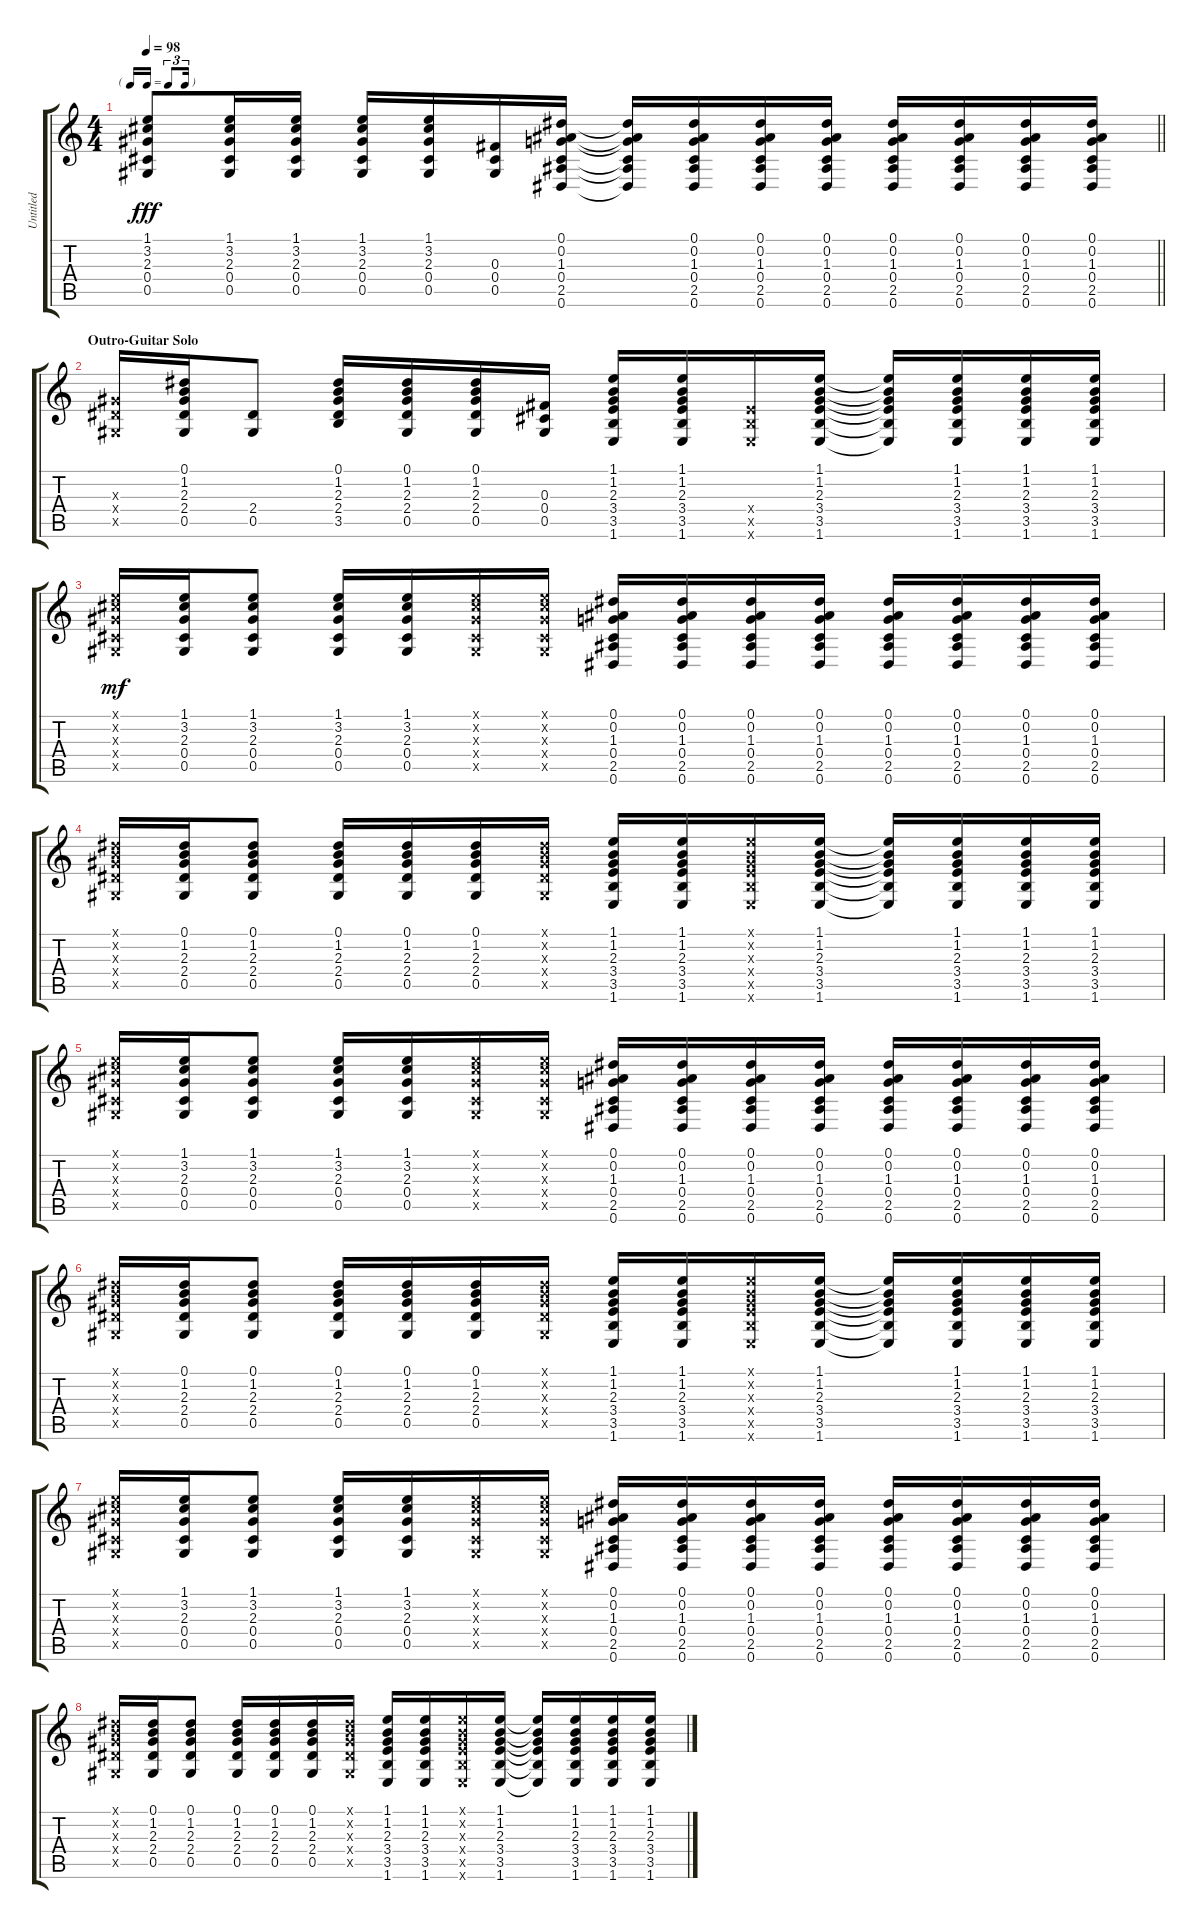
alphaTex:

\track ("Untitled" "Untitled") {instrument acousticguitarsteel}
\staff {score tabs}
\tuning (Eb4 Bb3 Gb3 Db3 Ab2 Eb2) {hide}
\ts (4 4)
\tf triplet16th
\tempo 98
\clef g2
\barLineRight lightlight
\ks c
(1.1 3.2 2.3 0.4 0.5).8{dy fff} (1.1 3.2 2.3 0.4 0.5).16 (1.1 3.2 2.3 0.4 0.5).16 (1.1 3.2 2.3 0.4 0.5).16 (1.1 3.2 2.3 0.4 0.5).16 (0.3 0.4 0.5).16 (0.1 0.2 1.3 0.4 2.5 0.6).16 (0.1{t} 0.2{t} 1.3{t} 0.4{t} 2.5{t} 0.6{t}).16 (0.1 0.2 1.3 0.4 2.5 0.6).16 (0.1 0.2 1.3 0.4 2.5 0.6).16 (0.1 0.2 1.3 0.4 2.5 0.6).16 (0.1 0.2 1.3 0.4 2.5 0.6).16 (0.1 0.2 1.3 0.4 2.5 0.6).16 (0.1 0.2 1.3 0.4 2.5 0.6).16 (0.1 0.2 1.3 0.4 2.5 0.6).16 |
\section ("" "Outro-Guitar Solo")
(2.3{x} 2.4{x} 0.5{x}).16 (0.1 1.2 2.3 2.4 0.5).16 (2.4 0.5).8 (0.1 1.2 2.3 2.4 3.5).16 (0.1 1.2 2.3 2.4 0.5).16 (0.1 1.2 2.3 2.4 0.5).16 (0.3 0.4 0.5).16 (1.1 1.2 2.3 3.4 3.5 1.6).16 (1.1 1.2 2.3 3.4 3.5 1.6).16 (3.4{x} 3.5{x} 1.6{x}).16 (1.1 1.2 2.3 3.4 3.5 1.6).16 (1.1{t} 1.2{t} 2.3{t} 3.4{t} 3.5{t} 1.6{t}).16 (1.1 1.2 2.3 3.4 3.5 1.6).16 (1.1 1.2 2.3 3.4 3.5 1.6).16 (1.1 1.2 2.3 3.4 3.5 1.6).16 |
(1.1{x} 3.2{x} 2.3{x} 0.4{x} 0.5{x}).16{dy mf} (1.1 3.2 2.3 0.4 0.5).16 (1.1 3.2 2.3 0.4 0.5).8 (1.1 3.2 2.3 0.4 0.5).16 (1.1 3.2 2.3 0.4 0.5).16 (1.1{x} 3.2{x} 2.3{x} 0.4{x} 0.5{x}).16 (1.1{x} 3.2{x} 2.3{x} 0.4{x} 0.5{x}).16 (0.1 0.2 1.3 0.4 2.5 0.6).16 (0.1 0.2 1.3 0.4 2.5 0.6).16 (0.1 0.2 1.3 0.4 2.5 0.6).16 (0.1 0.2 1.3 0.4 2.5 0.6).16 (0.1 0.2 1.3 0.4 2.5 0.6).16 (0.1 0.2 1.3 0.4 2.5 0.6).16 (0.1 0.2 1.3 0.4 2.5 0.6).16 (0.1 0.2 1.3 0.4 2.5 0.6).16 |
(0.1{x} 1.2{x} 2.3{x} 2.4{x} 0.5{x}).16 (0.1 1.2 2.3 2.4 0.5).16 (0.1 1.2 2.3 2.4 0.5).8 (0.1 1.2 2.3 2.4 0.5).16 (0.1 1.2 2.3 2.4 0.5).16 (0.1 1.2 2.3 2.4 0.5).16 (0.1{x} 1.2{x} 2.3{x} 2.4{x} 0.5{x}).16 (1.1 1.2 2.3 3.4 3.5 1.6).16 (1.1 1.2 2.3 3.4 3.5 1.6).16 (1.1{x} 1.2{x} 2.3{x} 3.4{x} 3.5{x} 1.6{x}).16 (1.1 1.2 2.3 3.4 3.5 1.6).16 (1.1{t} 1.2{t} 2.3{t} 3.4{t} 3.5{t} 1.6{t}).16 (1.1 1.2 2.3 3.4 3.5 1.6).16 (1.1 1.2 2.3 3.4 3.5 1.6).16 (1.1 1.2 2.3 3.4 3.5 1.6).16 |
(1.1{x} 3.2{x} 2.3{x} 0.4{x} 0.5{x}).16 (1.1 3.2 2.3 0.4 0.5).16 (1.1 3.2 2.3 0.4 0.5).8 (1.1 3.2 2.3 0.4 0.5).16 (1.1 3.2 2.3 0.4 0.5).16 (1.1{x} 3.2{x} 2.3{x} 0.4{x} 0.5{x}).16 (1.1{x} 3.2{x} 2.3{x} 0.4{x} 0.5{x}).16 (0.1 0.2 1.3 0.4 2.5 0.6).16 (0.1 0.2 1.3 0.4 2.5 0.6).16 (0.1 0.2 1.3 0.4 2.5 0.6).16 (0.1 0.2 1.3 0.4 2.5 0.6).16 (0.1 0.2 1.3 0.4 2.5 0.6).16 (0.1 0.2 1.3 0.4 2.5 0.6).16 (0.1 0.2 1.3 0.4 2.5 0.6).16 (0.1 0.2 1.3 0.4 2.5 0.6).16 |
(0.1{x} 1.2{x} 2.3{x} 2.4{x} 0.5{x}).16 (0.1 1.2 2.3 2.4 0.5).16 (0.1 1.2 2.3 2.4 0.5).8 (0.1 1.2 2.3 2.4 0.5).16 (0.1 1.2 2.3 2.4 0.5).16 (0.1 1.2 2.3 2.4 0.5).16 (0.1{x} 1.2{x} 2.3{x} 2.4{x} 0.5{x}).16 (1.1 1.2 2.3 3.4 3.5 1.6).16 (1.1 1.2 2.3 3.4 3.5 1.6).16 (1.1{x} 1.2{x} 2.3{x} 3.4{x} 3.5{x} 1.6{x}).16 (1.1 1.2 2.3 3.4 3.5 1.6).16 (1.1{t} 1.2{t} 2.3{t} 3.4{t} 3.5{t} 1.6{t}).16 (1.1 1.2 2.3 3.4 3.5 1.6).16 (1.1 1.2 2.3 3.4 3.5 1.6).16 (1.1 1.2 2.3 3.4 3.5 1.6).16 |
(1.1{x} 3.2{x} 2.3{x} 0.4{x} 0.5{x}).16 (1.1 3.2 2.3 0.4 0.5).16 (1.1 3.2 2.3 0.4 0.5).8 (1.1 3.2 2.3 0.4 0.5).16 (1.1 3.2 2.3 0.4 0.5).16 (1.1{x} 3.2{x} 2.3{x} 0.4{x} 0.5{x}).16 (1.1{x} 3.2{x} 2.3{x} 0.4{x} 0.5{x}).16 (0.1 0.2 1.3 0.4 2.5 0.6).16 (0.1 0.2 1.3 0.4 2.5 0.6).16 (0.1 0.2 1.3 0.4 2.5 0.6).16 (0.1 0.2 1.3 0.4 2.5 0.6).16 (0.1 0.2 1.3 0.4 2.5 0.6).16 (0.1 0.2 1.3 0.4 2.5 0.6).16 (0.1 0.2 1.3 0.4 2.5 0.6).16 (0.1 0.2 1.3 0.4 2.5 0.6).16 |
(0.1{x} 1.2{x} 2.3{x} 2.4{x} 0.5{x}).16 (0.1 1.2 2.3 2.4 0.5).16 (0.1 1.2 2.3 2.4 0.5).8 (0.1 1.2 2.3 2.4 0.5).16 (0.1 1.2 2.3 2.4 0.5).16 (0.1 1.2 2.3 2.4 0.5).16 (0.1{x} 1.2{x} 2.3{x} 2.4{x} 0.5{x}).16 (1.1 1.2 2.3 3.4 3.5 1.6).16 (1.1 1.2 2.3 3.4 3.5 1.6).16 (1.1{x} 1.2{x} 2.3{x} 3.4{x} 3.5{x} 1.6{x}).16 (1.1 1.2 2.3 3.4 3.5 1.6).16 (1.1{t} 1.2{t} 2.3{t} 3.4{t} 3.5{t} 1.6{t}).16 (1.1 1.2 2.3 3.4 3.5 1.6).16 (1.1 1.2 2.3 3.4 3.5 1.6).16 (1.1 1.2 2.3 3.4 3.5 1.6).16
